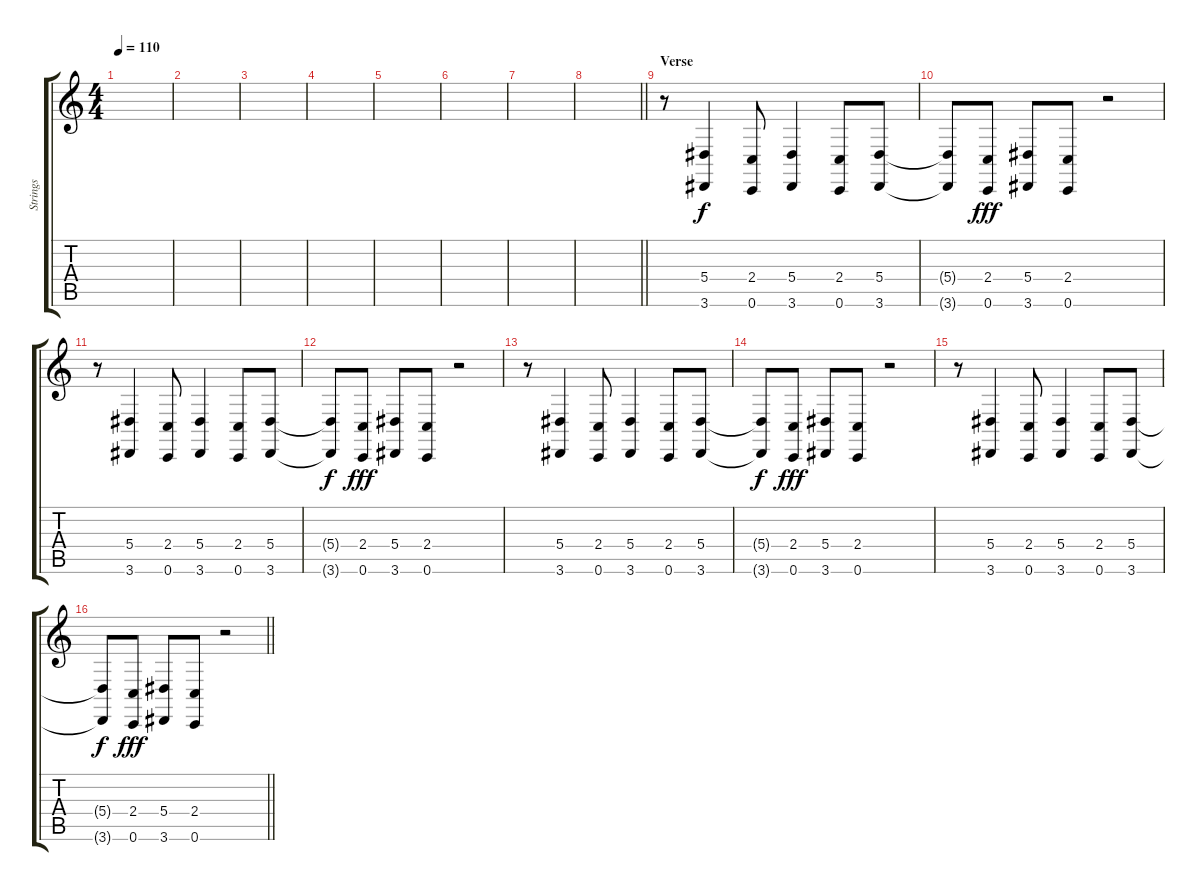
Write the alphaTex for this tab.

\track ("Strings" "Strings") {instrument stringensemble1}
\staff {score tabs}
\tuning (C4 G3 Eb3 Bb2 F2 C2) {hide}
\ts (4 4)
\section ("" "")
\tempo 110
\clef g2
\ks c
|
|
|
|
|
|
|
\barLineRight lightlight
|
\section ("" "Verse")
r.8 (5.4 3.6).4 (2.4 0.6).8 (5.4 3.6).4 (2.4 0.6).8 (5.4 3.6).8 |
(5.4{t} 3.6{t}).8{dy f} (2.4 0.6).8{dy fff} (5.4 3.6).8 (2.4 0.6).8 r.2 |
r.8 (5.4 3.6).4 (2.4 0.6).8 (5.4 3.6).4 (2.4 0.6).8 (5.4 3.6).8 |
(5.4{t} 3.6{t}).8{dy f} (2.4 0.6).8{dy fff} (5.4 3.6).8 (2.4 0.6).8 r.2 |
r.8 (5.4 3.6).4 (2.4 0.6).8 (5.4 3.6).4 (2.4 0.6).8 (5.4 3.6).8 |
(5.4{t} 3.6{t}).8{dy f} (2.4 0.6).8{dy fff} (5.4 3.6).8 (2.4 0.6).8 r.2 |
r.8 (5.4 3.6).4 (2.4 0.6).8 (5.4 3.6).4 (2.4 0.6).8 (5.4 3.6).8 |
\barLineRight lightlight
(5.4{t} 3.6{t}).8{dy f} (2.4 0.6).8{dy fff} (5.4 3.6).8 (2.4 0.6).8 r.2
